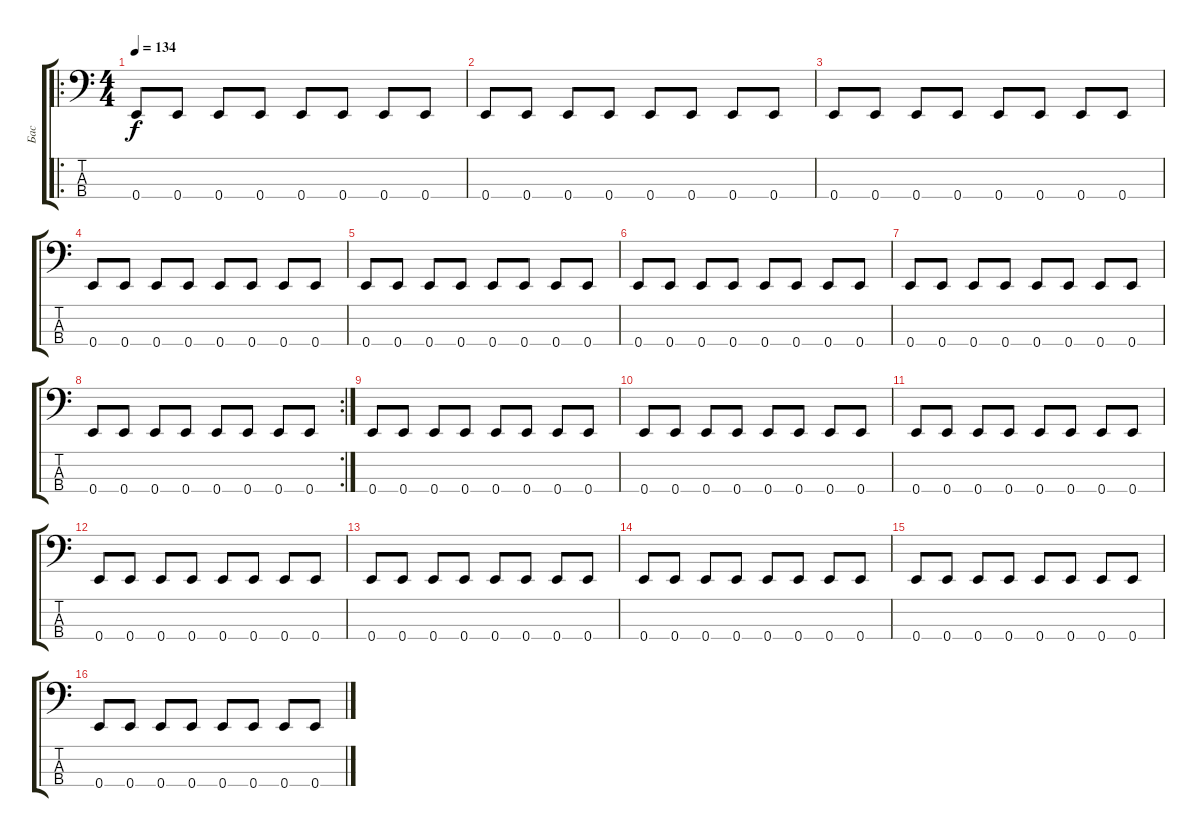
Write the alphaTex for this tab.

\track ("Бас" "Бас") {instrument electricbassfinger}
\staff {score tabs}
\tuning (G2 D2 A1 E1) {hide}
\ro
\ts (4 4)
\tempo 134
\clef f4
\ks c
0.4.8{dy f} 0.4.8 0.4.8 0.4.8 0.4.8 0.4.8 0.4.8 0.4.8 |
0.4.8 0.4.8 0.4.8 0.4.8 0.4.8 0.4.8 0.4.8 0.4.8 |
0.4.8 0.4.8 0.4.8 0.4.8 0.4.8 0.4.8 0.4.8 0.4.8 |
0.4.8 0.4.8 0.4.8 0.4.8 0.4.8 0.4.8 0.4.8 0.4.8 |
0.4.8 0.4.8 0.4.8 0.4.8 0.4.8 0.4.8 0.4.8 0.4.8 |
0.4.8 0.4.8 0.4.8 0.4.8 0.4.8 0.4.8 0.4.8 0.4.8 |
0.4.8 0.4.8 0.4.8 0.4.8 0.4.8 0.4.8 0.4.8 0.4.8 |
\rc 2
0.4.8 0.4.8 0.4.8 0.4.8 0.4.8 0.4.8 0.4.8 0.4.8 |
0.4.8 0.4.8 0.4.8 0.4.8 0.4.8 0.4.8 0.4.8 0.4.8 |
0.4.8 0.4.8 0.4.8 0.4.8 0.4.8 0.4.8 0.4.8 0.4.8 |
0.4.8 0.4.8 0.4.8 0.4.8 0.4.8 0.4.8 0.4.8 0.4.8 |
0.4.8 0.4.8 0.4.8 0.4.8 0.4.8 0.4.8 0.4.8 0.4.8 |
0.4.8 0.4.8 0.4.8 0.4.8 0.4.8 0.4.8 0.4.8 0.4.8 |
0.4.8 0.4.8 0.4.8 0.4.8 0.4.8 0.4.8 0.4.8 0.4.8 |
0.4.8 0.4.8 0.4.8 0.4.8 0.4.8 0.4.8 0.4.8 0.4.8 |
0.4.8 0.4.8 0.4.8 0.4.8 0.4.8 0.4.8 0.4.8 0.4.8
